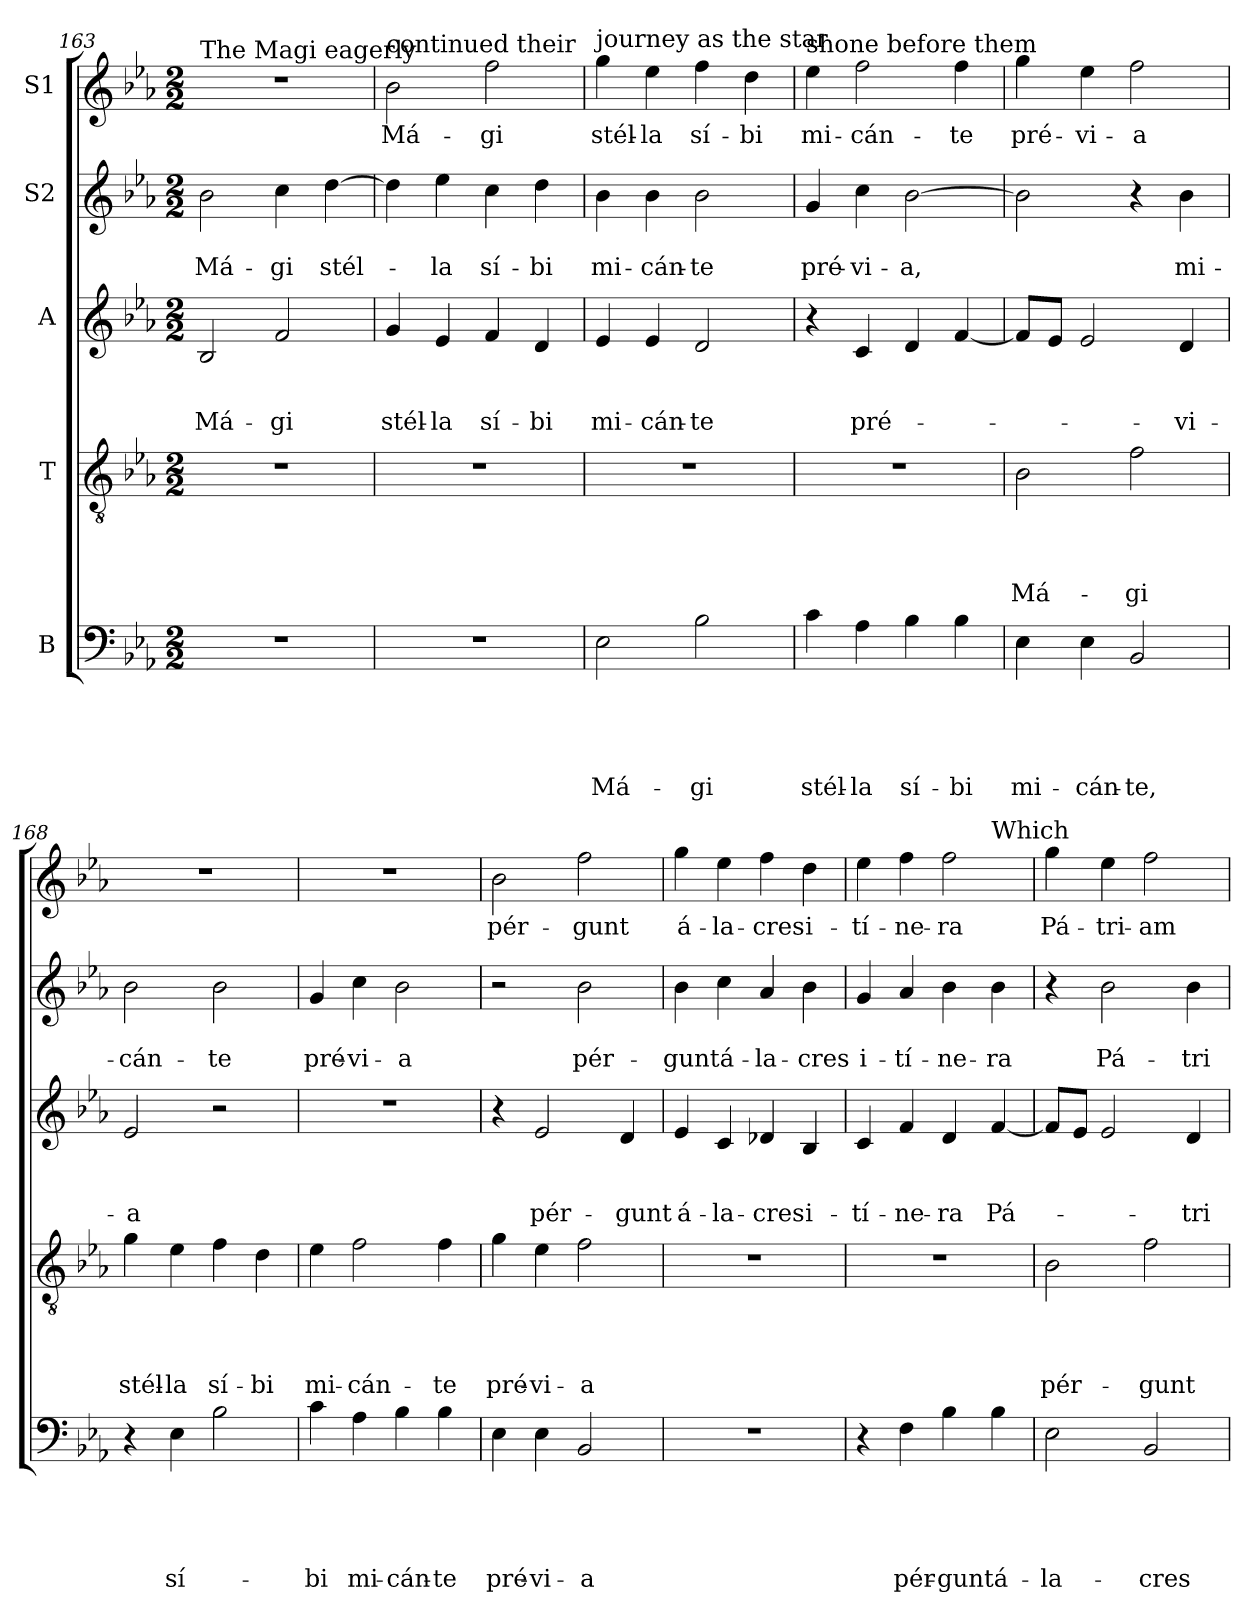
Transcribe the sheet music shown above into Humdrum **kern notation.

**kern	**text	**text	**text	**text	**text	**kern	**text	**text	**text	**text	**kern	**text	**text	**text	**kern	**text	**text	**kern	**text
*part5	*part5	*part5	*part5	*part5	*part5	*part4	*part4	*part4	*part4	*part4	*part3	*part3	*part3	*part3	*part2	*part2	*part2	*part1	*part1
*staff5	*staff5	*staff5	*staff5	*staff5	*staff5	*staff4	*staff4	*staff4	*staff4	*staff4	*staff3	*staff3	*staff3	*staff3	*staff2	*staff2	*staff2	*staff1	*staff1
*I"B	*	*	*	*	*	*I"T	*	*	*	*	*I"A	*	*	*	*I"S2	*	*	*I"S1	*
*clefF4	*	*	*	*	*	*clefGv2	*	*	*	*	*clefG2	*	*	*	*clefG2	*	*	*clefG2	*
*k[b-e-a-]	*	*	*	*	*	*k[b-e-a-]	*	*	*	*	*k[b-e-a-]	*	*	*	*k[b-e-a-]	*	*	*k[b-e-a-]	*
*E-:	*	*	*	*	*	*E-:	*	*	*	*	*E-:	*	*	*	*E-:	*	*	*E-:	*
*M2/2	*	*	*	*	*	*M2/2	*	*	*	*	*M2/2	*	*	*	*M2/2	*	*	*M2/2	*
=163	=163	=163	=163	=163	=163	=163	=163	=163	=163	=163	=163	=163	=163	=163	=163	=163	=163	=163	=163
!	!	!	!	!	!	!	!	!	!	!	!	!	!	!	!	!	!	!LO:TX:a:t=The Magi eagerly	!
!	!	!	!	!	!	!	!	!	!	!	!	!	!	!LO:LY:b	!	!	!LO:LY:b	!	!
1r	.	.	.	.	.	1r	.	.	.	.	2B-/	.	.	Má-	2b-\	.	Má-	1r	.
!	!	!	!	!	!	!	!	!	!	!	!	!	!	!LO:LY:b	!	!	!LO:LY:b	!	!
.	.	.	.	.	.	.	.	.	.	.	2f/	.	.	-gi	4cc\	.	-gi	.	.
!	!	!	!	!	!	!	!	!	!	!	!	!	!	!	!	!	!LO:LY:b	!	!
.	.	.	.	.	.	.	.	.	.	.	.	.	.	.	[4dd\	.	stél-	.	.
=164	=164	=164	=164	=164	=164	=164	=164	=164	=164	=164	=164	=164	=164	=164	=164	=164	=164	=164	=164
!	!	!	!	!	!	!	!	!	!	!	!	!	!	!	!	!	!	!LO:TX:a:t=continued their	!
!	!	!	!	!	!	!	!	!	!	!	!	!	!	!LO:LY:b	!	!	!	!	!LO:LY:b
1r	.	.	.	.	.	1r	.	.	.	.	4g/	.	.	stél-	4dd\]	.	.	2b-\	Má-
!	!	!	!	!	!	!	!	!	!	!	!	!	!	!LO:LY:b	!	!	!LO:LY:b	!	!
.	.	.	.	.	.	.	.	.	.	.	4e-/	.	.	-la	4ee-\	.	-la	.	.
!	!	!	!	!	!	!	!	!	!	!	!	!	!	!LO:LY:b	!	!	!LO:LY:b	!	!LO:LY:b
.	.	.	.	.	.	.	.	.	.	.	4f/	.	.	sí-	4cc\	.	sí-	2ff\	-gi
!	!	!	!	!	!	!	!	!	!	!	!	!	!	!LO:LY:b	!	!	!LO:LY:b	!	!
.	.	.	.	.	.	.	.	.	.	.	4d/	.	.	-bi	4dd\	.	-bi	.	.
=165	=165	=165	=165	=165	=165	=165	=165	=165	=165	=165	=165	=165	=165	=165	=165	=165	=165	=165	=165
!	!	!	!	!	!	!	!	!	!	!	!	!	!	!	!	!	!	!LO:TX:a:t=journey as the star	!
!	!	!	!	!	!LO:LY:b	!	!	!	!	!	!	!	!	!LO:LY:b	!	!	!LO:LY:b	!	!LO:LY:b
2E-\	.	.	.	.	Má-	1r	.	.	.	.	4e-/	.	.	mi-	4b-\	.	mi-	4gg\	stél-
!	!	!	!	!	!	!	!	!	!	!	!	!	!	!LO:LY:b	!	!	!LO:LY:b	!	!LO:LY:b
.	.	.	.	.	.	.	.	.	.	.	4e-/	.	.	-cán-	4b-\	.	-cán-	4ee-\	-la
!	!	!	!	!	!LO:LY:b	!	!	!	!	!	!	!	!	!LO:LY:b	!	!	!LO:LY:b	!	!LO:LY:b
2B-\	.	.	.	.	-gi	.	.	.	.	.	2d/	.	.	-te	2b-\	.	-te	4ff\	sí-
!	!	!	!	!	!	!	!	!	!	!	!	!	!	!	!	!	!	!	!LO:LY:b
.	.	.	.	.	.	.	.	.	.	.	.	.	.	.	.	.	.	4dd\	-bi
=166	=166	=166	=166	=166	=166	=166	=166	=166	=166	=166	=166	=166	=166	=166	=166	=166	=166	=166	=166
!	!	!	!	!	!	!	!	!	!	!	!	!	!	!	!	!	!	!LO:TX:a:t=shone before them	!
!	!	!	!	!	!LO:LY:b	!	!	!	!	!	!	!	!	!	!	!	!LO:LY:b	!	!LO:LY:b
4c\	.	.	.	.	stél-	1r	.	.	.	.	4r	.	.	.	4g/	.	pré-	4ee-\	mi-
!	!	!	!	!	!LO:LY:b	!	!	!	!	!	!	!	!	!LO:LY:b	!	!	!LO:LY:b	!	!LO:LY:b
4A-\	.	.	.	.	-la	.	.	.	.	.	4c/	.	.	pré-	4cc\	.	-vi-	2ff\	-cán-
!	!	!	!	!	!LO:LY:b	!	!	!	!	!	!	!	!	!	!	!	!LO:LY:b	!	!
4B-\	.	.	.	.	sí-	.	.	.	.	.	4d/	.	.	.	[2b-\	.	-a,	.	.
!	!	!	!	!	!LO:LY:b	!	!	!	!	!	!	!	!	!	!	!	!	!	!LO:LY:b
4B-\	.	.	.	.	-bi	.	.	.	.	.	[4f/	.	.	.	.	.	.	4ff\	-te
=167	=167	=167	=167	=167	=167	=167	=167	=167	=167	=167	=167	=167	=167	=167	=167	=167	=167	=167	=167
!	!	!	!	!	!LO:LY:b	!	!	!	!	!LO:LY:b	!	!	!	!	!	!	!	!	!LO:LY:b
4E-\	.	.	.	.	mi-	2B-\	.	.	.	Má-	8f/L]	.	.	.	2b-\]	.	.	4gg\	pré-
.	.	.	.	.	.	.	.	.	.	.	8e-/J	.	.	.	.	.	.	.	.
!	!	!	!	!	!LO:LY:b	!	!	!	!	!	!	!	!	!	!	!	!	!	!LO:LY:b
4E-\	.	.	.	.	-cán-	.	.	.	.	.	2e-/	.	.	.	.	.	.	4ee-\	-vi-
!	!	!	!	!	!LO:LY:b	!	!	!	!	!LO:LY:b	!	!	!	!	!	!	!	!	!LO:LY:b
2BB-/	.	.	.	.	-te,	2f\	.	.	.	-gi	.	.	.	.	4r	.	.	2ff\	-a
!	!	!	!	!	!	!	!	!	!	!	!	!	!	!LO:LY:b	!	!	!LO:LY:b	!	!
.	.	.	.	.	.	.	.	.	.	.	4d/	.	.	-vi-	4b-\	.	mi-	.	.
!!LO:PB:g=z
=168	=168	=168	=168	=168	=168	=168	=168	=168	=168	=168	=168	=168	=168	=168	=168	=168	=168	=168	=168
!	!	!	!	!	!	!	!	!	!	!LO:LY:b	!	!	!	!LO:LY:b	!	!	!LO:LY:b	!	!
4r	.	.	.	.	.	4g\	.	.	.	stél-	2e-/	.	.	-a	2b-\	.	-cán-	1r	.
!	!	!	!	!	!LO:LY:b	!	!	!	!	!LO:LY:b	!	!	!	!	!	!	!	!	!
4E-\	.	.	.	.	sí-	4e-\	.	.	.	-la	.	.	.	.	.	.	.	.	.
!	!	!	!	!	!	!	!	!	!	!LO:LY:b	!	!	!	!	!	!	!LO:LY:b	!	!
2B-\	.	.	.	.	.	4f\	.	.	.	sí-	2r	.	.	.	2b-\	.	-te	.	.
!	!	!	!	!	!	!	!	!	!	!LO:LY:b	!	!	!	!	!	!	!	!	!
.	.	.	.	.	.	4d\	.	.	.	-bi	.	.	.	.	.	.	.	.	.
=169	=169	=169	=169	=169	=169	=169	=169	=169	=169	=169	=169	=169	=169	=169	=169	=169	=169	=169	=169
!	!	!	!	!	!LO:LY:b	!	!	!	!	!LO:LY:b	!	!	!	!	!	!	!LO:LY:b	!	!
4c\	.	.	.	.	-bi	4e-\	.	.	.	mi-	1r	.	.	.	4g/	.	pré-	1r	.
!	!	!	!	!	!LO:LY:b	!	!	!	!	!LO:LY:b	!	!	!	!	!	!	!LO:LY:b	!	!
4A-\	.	.	.	.	mi-	2f\	.	.	.	-cán-	.	.	.	.	4cc\	.	-vi-	.	.
!	!	!	!	!	!LO:LY:b	!	!	!	!	!	!	!	!	!	!	!	!LO:LY:b	!	!
4B-\	.	.	.	.	-cán-	.	.	.	.	.	.	.	.	.	2b-\	.	-a	.	.
!	!	!	!	!	!LO:LY:b	!	!	!	!	!LO:LY:b	!	!	!	!	!	!	!	!	!
4B-\	.	.	.	.	-te	4f\	.	.	.	-te	.	.	.	.	.	.	.	.	.
=170	=170	=170	=170	=170	=170	=170	=170	=170	=170	=170	=170	=170	=170	=170	=170	=170	=170	=170	=170
!	!	!	!	!	!LO:LY:b	!	!	!	!	!LO:LY:b	!	!	!	!	!	!	!	!	!LO:LY:b
4E-\	.	.	.	.	pré-	4g\	.	.	.	pré-	4r	.	.	.	2r	.	.	2b-\	pér-
!	!	!	!	!	!LO:LY:b	!	!	!	!	!LO:LY:b	!	!	!	!LO:LY:b	!	!	!	!	!
4E-\	.	.	.	.	-vi-	4e-\	.	.	.	-vi-	2e-/	.	.	pér-	.	.	.	.	.
!	!	!	!	!	!LO:LY:b	!	!	!	!	!LO:LY:b	!	!	!	!	!	!	!LO:LY:b	!	!LO:LY:b
2BB-/	.	.	.	.	-a	2f\	.	.	.	-a	.	.	.	.	2b-\	.	pér-	2ff\	-gunt
!	!	!	!	!	!	!	!	!	!	!	!	!	!	!LO:LY:b	!	!	!	!	!
.	.	.	.	.	.	.	.	.	.	.	4d/	.	.	-gunt	.	.	.	.	.
=171	=171	=171	=171	=171	=171	=171	=171	=171	=171	=171	=171	=171	=171	=171	=171	=171	=171	=171	=171
!	!	!	!	!	!	!	!	!	!	!	!	!	!	!LO:LY:b	!	!	!LO:LY:b	!	!LO:LY:b
1r	.	.	.	.	.	1r	.	.	.	.	4e-/	.	.	á-	4b-\	.	-gunt	4gg\	á-
!	!	!	!	!	!	!	!	!	!	!	!	!	!	!LO:LY:b	!	!	!LO:LY:b	!	!LO:LY:b
.	.	.	.	.	.	.	.	.	.	.	4c/	.	.	-la-	4cc\	.	á-	4ee-\	-la-
!	!	!	!	!	!	!	!	!	!	!	!	!	!	!LO:LY:b	!	!	!LO:LY:b	!	!LO:LY:b
.	.	.	.	.	.	.	.	.	.	.	4d-X/	.	.	-cres	4a-/	.	-la-	4ff\	-cres
!	!	!	!	!	!	!	!	!	!	!	!	!	!	!LO:LY:b	!	!	!LO:LY:b	!	!LO:LY:b
.	.	.	.	.	.	.	.	.	.	.	4B-/	.	.	i-	4b-\	.	-cres	4dd\	i-
=172	=172	=172	=172	=172	=172	=172	=172	=172	=172	=172	=172	=172	=172	=172	=172	=172	=172	=172	=172
!	!	!	!	!	!	!	!	!	!	!	!	!	!	!LO:LY:b	!	!	!LO:LY:b	!	!LO:LY:b
*	*	*	*	*	*	*	*	*	*	*	*	*	*	*	*	*	*	*^	*
4r	.	.	.	.	.	1r	.	.	.	.	4c/	.	.	-tí-	4g/	.	i-	4ee-\	2.ryy	-tí-
!	!	!	!	!	!LO:LY:b	!	!	!	!	!	!	!	!	!LO:LY:b	!	!	!LO:LY:b	!	!	!LO:LY:b
4F\	.	.	.	.	pér-	.	.	.	.	.	4f/	.	.	-ne-	4a-/	.	-tí-	4ff\	.	-ne-
!	!	!	!	!	!LO:LY:b	!	!	!	!	!	!	!	!	!LO:LY:b	!	!	!LO:LY:b	!	!	!LO:LY:b
4B-\	.	.	.	.	-gunt	.	.	.	.	.	4d/	.	.	-ra	4b-\	.	-ne-	2ff\	.	-ra
!	!	!	!	!	!	!	!	!	!	!	!	!	!	!	!	!	!	!	!LO:TX:a:t=Which	!
!	!	!	!	!	!LO:LY:b	!	!	!	!	!	!	!	!	!LO:LY:b	!	!	!LO:LY:b	!	!	!
4B-\	.	.	.	.	á-	.	.	.	.	.	[4f/	.	.	Pá-	4b-\	.	-ra	.	4ryy	.
=173	=173	=173	=173	=173	=173	=173	=173	=173	=173	=173	=173	=173	=173	=173	=173	=173	=173	=173	=173	=173
!	!	!	!	!	!	!	!	!	!	!	!	!	!	!	!	!	!	!LO:TX:a:t=led them to their	!	!
!	!	!	!	!	!LO:LY:b	!	!	!	!	!LO:LY:b	!	!	!	!	!	!	!	!	!	!LO:LY:b
*	*	*	*	*	*	*	*	*	*	*	*	*	*	*	*	*	*	*v	*v	*
2E-\	.	.	.	.	-la-	2B-\	.	.	.	pér-	8f/L]	.	.	.	4r	.	.	4gg\	Pá-
.	.	.	.	.	.	.	.	.	.	.	8e-/J	.	.	.	.	.	.	.	.
!	!	!	!	!	!	!	!	!	!	!	!	!	!	!	!	!	!LO:LY:b	!	!LO:LY:b
.	.	.	.	.	.	.	.	.	.	.	2e-/	.	.	.	2b-\	.	Pá-	4ee-\	-tri-
!	!	!	!	!	!LO:LY:b	!	!	!	!	!LO:LY:b	!	!	!	!	!	!	!	!	!LO:LY:b
2BB-/	.	.	.	.	-cres	2f\	.	.	.	-gunt	.	.	.	.	.	.	.	2ff\	-am
!	!	!	!	!	!	!	!	!	!	!	!	!	!	!LO:LY:b	!	!	!LO:LY:b	!	!
.	.	.	.	.	.	.	.	.	.	.	4d/	.	.	-tri-	4b-\	.	-tri-	.	.
=	=	=	=	=	=	=	=	=	=	=	=	=	=	=	=	=	=	=	=
*-	*-	*-	*-	*-	*-	*-	*-	*-	*-	*-	*-	*-	*-	*-	*-	*-	*-	*-	*-
